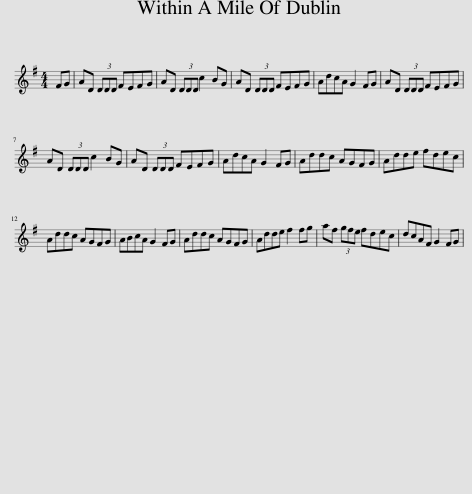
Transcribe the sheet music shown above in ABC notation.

X:1
L:1/8
M:4/4
I:linebreak $
K:G
V:1 treble
V:1
 FG | AD (3DDD FEFG | AD (3DDD c2 BG | AD (3DDD FEFG | AdcA G2 FG | %5
 AD (3DDD FEFG |$ AD (3DDD c2 BG | AD (3DDD FEFG | AdcA G2 FG | Addc AGFG | %10
 Adde fdec |$ Addc AGFG | ABcA G2 FG | Addc AGFG | Adde f2 fg | %15
 af (3gfe fdec | dcAF G2 FG | %17
